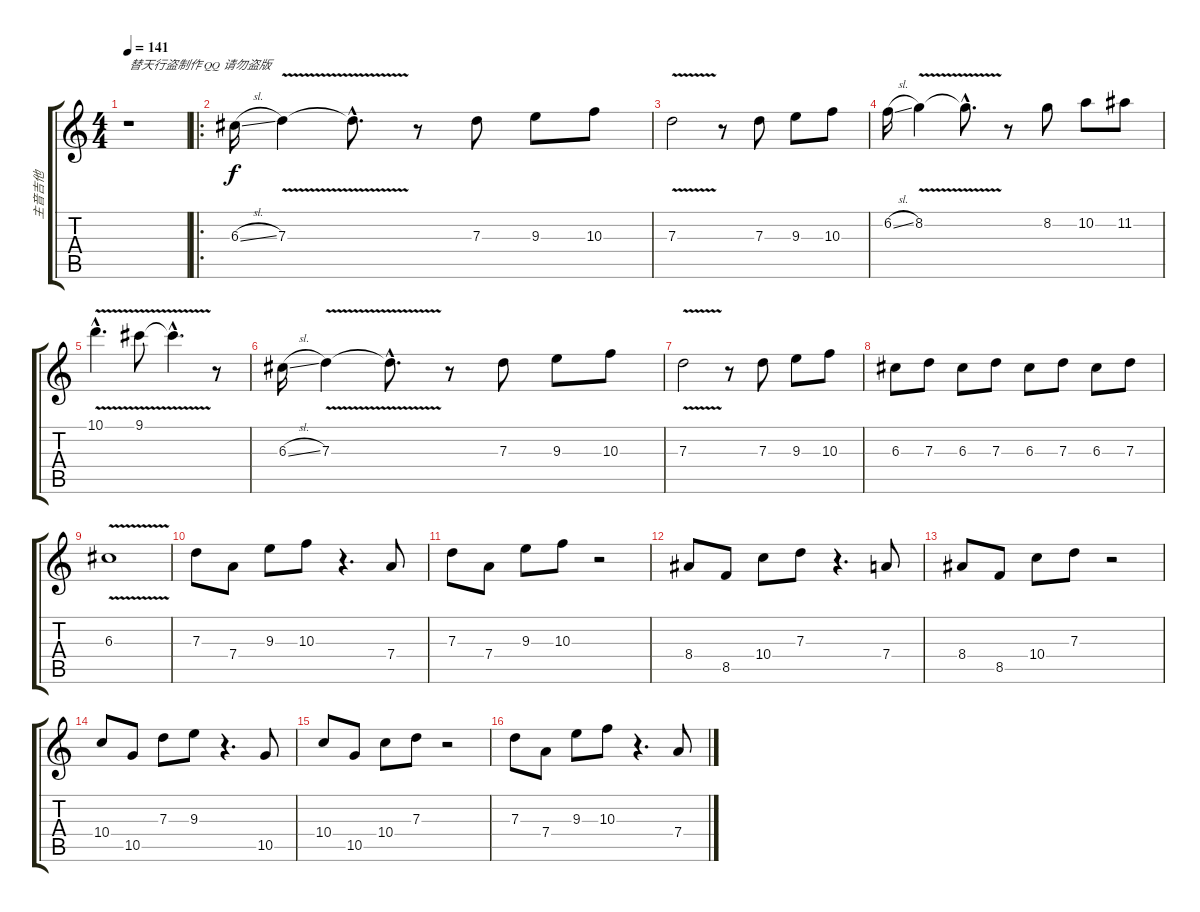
\track ("主音吉他" "主音吉他") {instrument overdrivenguitar}
\staff {score tabs}
\tuning (E4 B3 G3 D3 A2 E2) {hide}
\ts (4 4)
\tempo 141
\clef g2
\ks c
r.1{txt "替天行盗制作 QQ 请勿盗版" dy f instrument overdrivenguitar} |
\ro
6.3{sl}.16 7.3{v}.4 7.3{hac t}.8{d} r.8 7.3.8 9.3.8 10.3.8 |
7.3{v}.2 r.8 7.3.8 9.3.8 10.3.8 |
6.2{sl}.16 8.2{v}.4 8.2{hac t}.8{d} r.8 8.2.8 10.2.8 11.2.8 |
10.1{v hac}.4{d} 9.1{v}.8 9.1{hac t}.4{d} r.8 |
6.3{sl}.16 7.3{v}.4 7.3{hac t}.8{d} r.8 7.3.8 9.3.8 10.3.8 |
7.3{v}.2 r.8 7.3.8 9.3.8 10.3.8 |
6.3.8 7.3.8 6.3.8 7.3.8 6.3.8 7.3.8 6.3.8 7.3.8 |
6.3{v}.1 |
7.3.8{volume 14} 7.4.8 9.3.8 10.3.8 r.4{d} 7.4.8 |
7.3.8 7.4.8 9.3.8 10.3.8 r.2 |
8.4.8 8.5.8 10.4.8 7.3.8 r.4{d} 7.4.8 |
8.4.8 8.5.8 10.4.8 7.3.8 r.2 |
10.4.8 10.5.8 7.3.8 9.3.8 r.4{d} 10.5.8 |
10.4.8 10.5.8 10.4.8 7.3.8 r.2 |
7.3.8 7.4.8 9.3.8 10.3.8 r.4{d} 7.4.8
